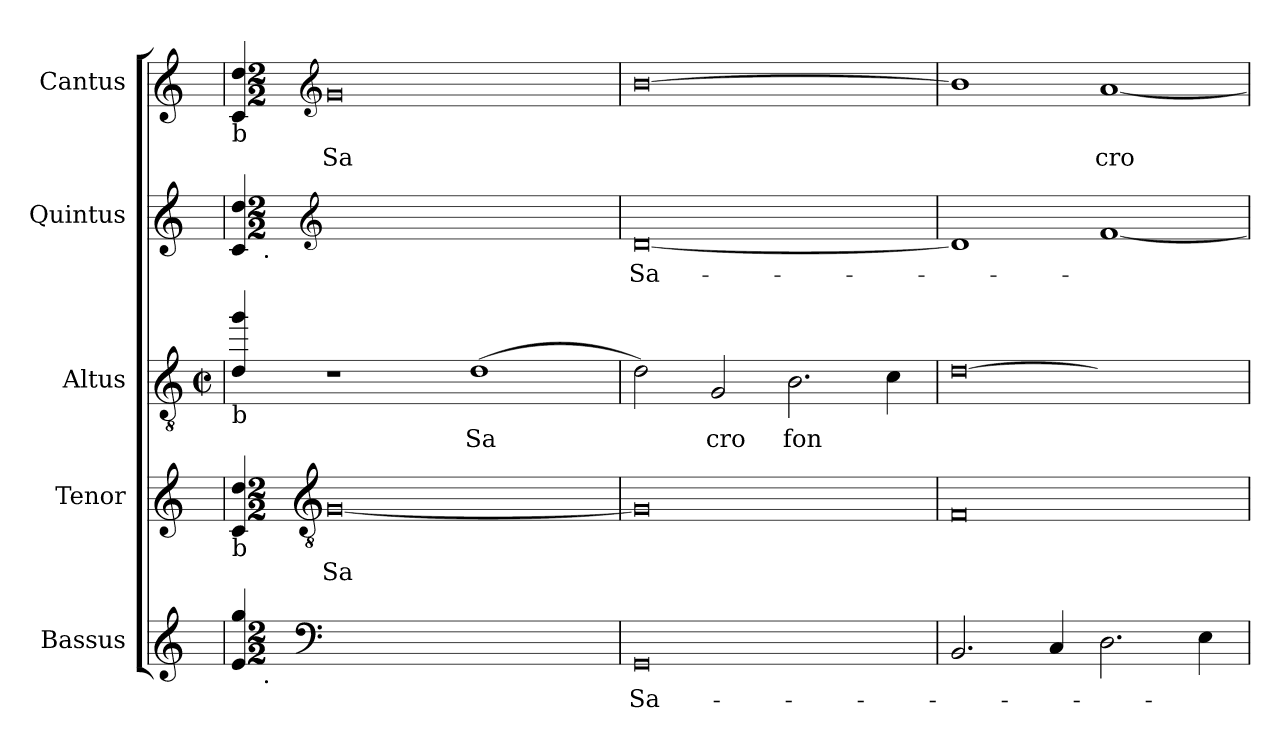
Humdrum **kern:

**kern	**text	**kern	**text	**kern	**text	**kern	**text	**kern	**text
*part5	*part5	*part4	*part4	*part3	*part3	*part2	*part2	*part1	*part1
*staff5	*staff5	*staff4	*staff4	*staff3	*staff3	*staff2	*staff2	*staff1	*staff1
*I"Bassus	*	*I"Tenor	*	*I"Altus	*	*I"Quintus	*	*I"Cantus	*
!!LO:PB:g=z
*stria5	*	*stria5	*	*stria5	*	*stria5	*	*stria5	*
*	*	*	*	*clefGv2	*	*	*	*	*
*	*	*	*	*M2/2	*	*	*	*	*
*	*	*	*	*met(c|)	*	*	*	*	*
=1	=1!	=1	=1!	=1	=1!	=1	=1!	=1!	=1!
!	!	!	!	!	!	!	!	!LO:TX:b:t=b	!
!	!	!	!	!	!	!LO:TX:b:t=b	!	!	!
!	!	!	!	!LO:TX:b:t=b	!	!	!	!	!
!	!	!LO:TX:b:t=b	!	!	!	!	!	!	!
!LO:TX:b:t=b	!	!	!	!	!	!	!	!	!
*^	*	*	*	*	*	*^	*	*	*
4gg/ 4e/	16..ryy	.	4dd/ 4c/	.	4gg/ 4d/	.	4dd/ 4c/	16..ryy	.	4dd/ 4c/	.
!	!	!	!	!	!	!	!	!LO:TX:b:t=.	!	!	!
!	!LO:TX:b:t=.	!	!	!	!	!	!	!	!	!	!
.	1ryy	.	.	.	.	.	.	1ryy	.	.	.
*clefF4	*	*	*clefGv2	*	*	*	*clefG2	*	*	*clefG2	*
*M2/2	*	*	*M2/2	*	*	*	*M2/2	*	*	*M2/2	*
*met(c|)	*	*	*met(c|)	*	*	*	*met(c|)	*	*	*met(c|)	*
!	!	!	!	!LO:LY:b:cj	!	!	!	!	!	!	!LO:LY:b:cj
0ryy	.	.	[<0G	Sa	1r	.	0ryy	.	.	0g	Sa
.	1ryy	.	.	.	.	.	.	1ryy	.	.	.
!	!	!	!	!	!	!LO:LY:b:cj	!	!	!	!	!
.	.	.	.	.	(>1d	Sa	.	.	.	.	.
.	8ryy	.	.	.	.	.	.	8ryy	.	.	.
.	64ryy	.	.	.	.	.	.	64ryy	.	.	.
=2	=2	=2	=2	=2	=2	=2	=2	=2	=2	=2	=2
!	!	!LO:LY:b:cj	!	!	!	!	!	!	!LO:LY:b:cj	!	!
*v	*v	*	*	*	*	*	*v	*v	*	*	*
0GG	Sa-	0G]	.	2d\)	.	[<0d	Sa-	[>0b	.
!	!	!	!	!	!LO:LY:b:cj	!	!	!	!
.	.	.	.	2G/	cro	.	.	.	.
!	!	!	!	!	!LO:LY:b	!	!	!	!
.	.	.	.	2.B\	fon	.	.	.	.
.	.	.	.	4c\	.	.	.	.	.
=3	=3	=3	=3	=3	=3	=3	=3	=3	=3
2.BB/	.	0F	.	[>0d	.	1d]	.	1b]	.
4C/	.	.	.	.	.	.	.	.	.
!	!	!	!	!	!	!	!	!	!LO:LY:b:cj
2.D\	.	.	.	.	.	[<1f	.	[<1a	cro
4E\	.	.	.	.	.	.	.	.	.
=	=	=	=	=	=	=	=	=	=
*-	*-	*-	*-	*-	*-	*-	*-	*-	*-
